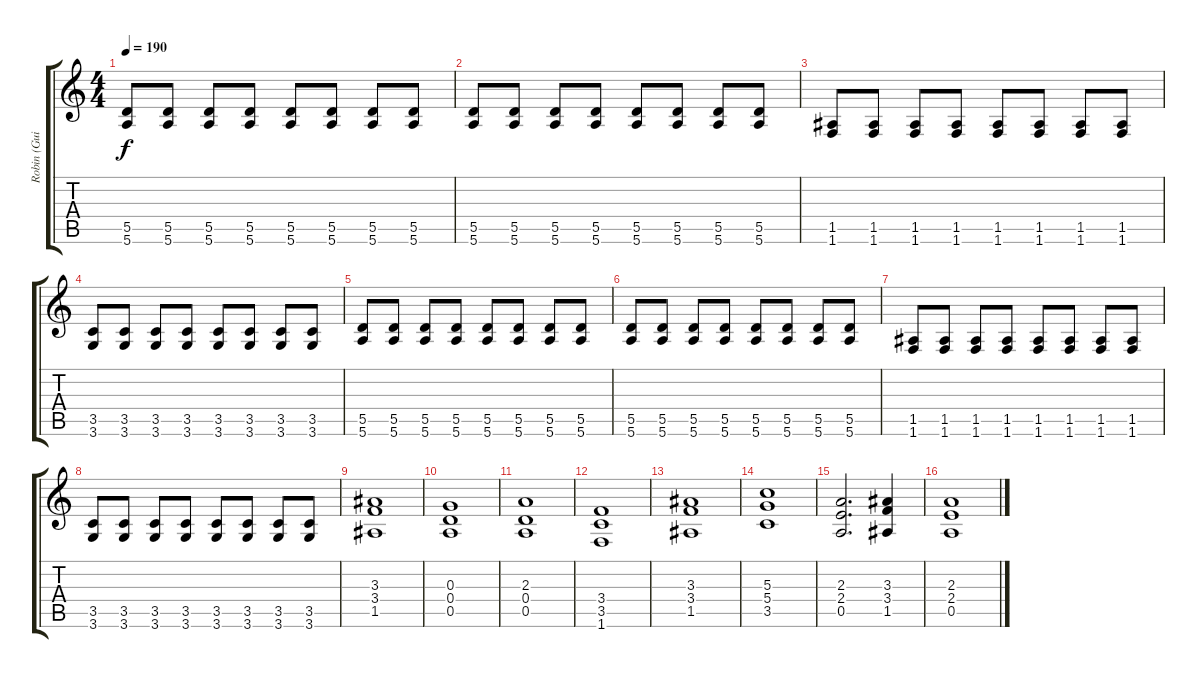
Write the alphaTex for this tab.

\track ("Robin (Guitar)" "Robin (Gui") {instrument distortionguitar}
\staff {score tabs}
\tuning (E4 B3 G3 D3 A2 E2) {hide}
\ts (4 4)
\tempo 190
\clef g2
\ks c
(5.5 5.6).8{dy f} (5.5 5.6).8 (5.5 5.6).8 (5.5 5.6).8 (5.5 5.6).8 (5.5 5.6).8 (5.5 5.6).8 (5.5 5.6).8 |
(5.5 5.6).8 (5.5 5.6).8 (5.5 5.6).8 (5.5 5.6).8 (5.5 5.6).8 (5.5 5.6).8 (5.5 5.6).8 (5.5 5.6).8 |
(1.5 1.6).8 (1.5 1.6).8 (1.5 1.6).8 (1.5 1.6).8 (1.5 1.6).8 (1.5 1.6).8 (1.5 1.6).8 (1.5 1.6).8 |
(3.5 3.6).8 (3.5 3.6).8 (3.5 3.6).8 (3.5 3.6).8 (3.5 3.6).8 (3.5 3.6).8 (3.5 3.6).8 (3.5 3.6).8 |
(5.5 5.6).8 (5.5 5.6).8 (5.5 5.6).8 (5.5 5.6).8 (5.5 5.6).8 (5.5 5.6).8 (5.5 5.6).8 (5.5 5.6).8 |
(5.5 5.6).8 (5.5 5.6).8 (5.5 5.6).8 (5.5 5.6).8 (5.5 5.6).8 (5.5 5.6).8 (5.5 5.6).8 (5.5 5.6).8 |
(1.5 1.6).8 (1.5 1.6).8 (1.5 1.6).8 (1.5 1.6).8 (1.5 1.6).8 (1.5 1.6).8 (1.5 1.6).8 (1.5 1.6).8 |
(3.5 3.6).8 (3.5 3.6).8 (3.5 3.6).8 (3.5 3.6).8 (3.5 3.6).8 (3.5 3.6).8 (3.5 3.6).8 (3.5 3.6).8 |
(3.3 3.4 1.5).1 |
(0.3 0.4 0.5).1 |
(2.3 0.4 0.5).1 |
(3.4 3.5 1.6).1 |
(3.3 3.4 1.5).1 |
(5.3 5.4 3.5).1 |
(2.3 2.4 0.5).2{d} (3.3 3.4 1.5).4 |
(2.3 2.4 0.5).1
